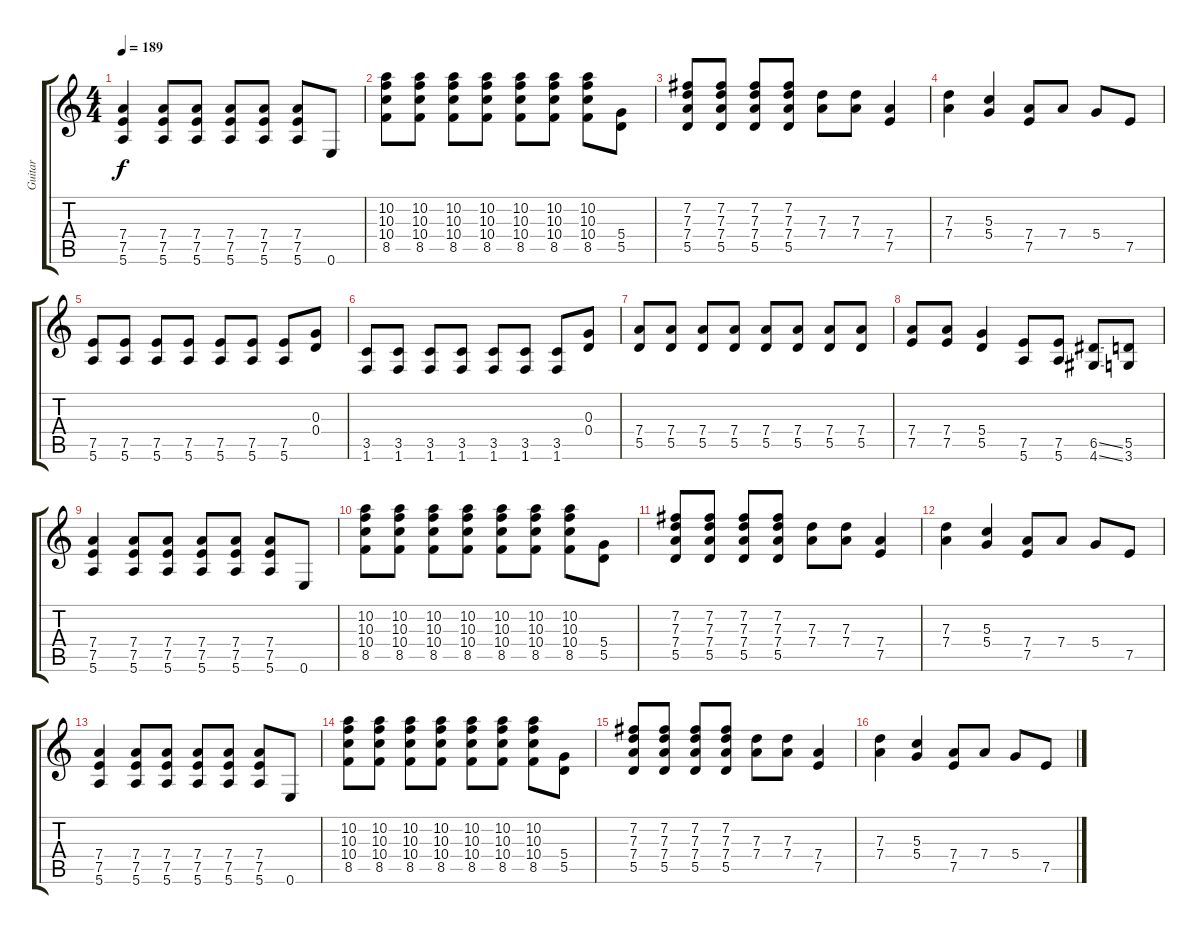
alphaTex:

\track ("Guitar" "Guitar") {instrument distortionguitar}
\staff {score tabs}
\tuning (E4 B3 G3 D3 A2 E2) {hide}
\ts (4 4)
\tempo 189
\clef g2
\ks c
(7.4 7.5 5.6).4{dy f} (7.4 7.5 5.6).8 (7.4 7.5 5.6).8 (7.4 7.5 5.6).8 (7.4 7.5 5.6).8 (7.4 7.5 5.6).8 0.6.8 |
(10.2 10.3 10.4 8.5).8 (10.2 10.3 10.4 8.5).8 (10.2 10.3 10.4 8.5).8 (10.2 10.3 10.4 8.5).8 (10.2 10.3 10.4 8.5).8 (10.2 10.3 10.4 8.5).8 (10.2 10.3 10.4 8.5).8 (5.4 5.5).8 |
(7.2 7.3 7.4 5.5).8 (7.2 7.3 7.4 5.5).8 (7.2 7.3 7.4 5.5).8 (7.2 7.3 7.4 5.5).8 (7.3 7.4).8 (7.3 7.4).8 (7.4 7.5).4 |
(7.3 7.4).4 (5.3 5.4).4 (7.4 7.5).8 7.4.8 5.4.8 7.5.8 |
(7.5 5.6).8 (7.5 5.6).8 (7.5 5.6).8 (7.5 5.6).8 (7.5 5.6).8 (7.5 5.6).8 (7.5 5.6).8 (0.3 0.4).8 |
(3.5 1.6).8 (3.5 1.6).8 (3.5 1.6).8 (3.5 1.6).8 (3.5 1.6).8 (3.5 1.6).8 (3.5 1.6).8 (0.3 0.4).8 |
(7.4 5.5).8 (7.4 5.5).8 (7.4 5.5).8 (7.4 5.5).8 (7.4 5.5).8 (7.4 5.5).8 (7.4 5.5).8 (7.4 5.5).8 |
(7.4 7.5).8 (7.4 7.5).8 (5.4 5.5).4 (7.5 5.6).8 (7.5 5.6).8 (6.5{ss} 4.6{ss}).8 (5.5 3.6).8 |
(7.4 7.5 5.6).4 (7.4 7.5 5.6).8 (7.4 7.5 5.6).8 (7.4 7.5 5.6).8 (7.4 7.5 5.6).8 (7.4 7.5 5.6).8 0.6.8 |
(10.2 10.3 10.4 8.5).8 (10.2 10.3 10.4 8.5).8 (10.2 10.3 10.4 8.5).8 (10.2 10.3 10.4 8.5).8 (10.2 10.3 10.4 8.5).8 (10.2 10.3 10.4 8.5).8 (10.2 10.3 10.4 8.5).8 (5.4 5.5).8 |
(7.2 7.3 7.4 5.5).8 (7.2 7.3 7.4 5.5).8 (7.2 7.3 7.4 5.5).8 (7.2 7.3 7.4 5.5).8 (7.3 7.4).8 (7.3 7.4).8 (7.4 7.5).4 |
(7.3 7.4).4 (5.3 5.4).4 (7.4 7.5).8 7.4.8 5.4.8 7.5.8 |
(7.4 7.5 5.6).4 (7.4 7.5 5.6).8 (7.4 7.5 5.6).8 (7.4 7.5 5.6).8 (7.4 7.5 5.6).8 (7.4 7.5 5.6).8 0.6.8 |
(10.2 10.3 10.4 8.5).8 (10.2 10.3 10.4 8.5).8 (10.2 10.3 10.4 8.5).8 (10.2 10.3 10.4 8.5).8 (10.2 10.3 10.4 8.5).8 (10.2 10.3 10.4 8.5).8 (10.2 10.3 10.4 8.5).8 (5.4 5.5).8 |
(7.2 7.3 7.4 5.5).8 (7.2 7.3 7.4 5.5).8 (7.2 7.3 7.4 5.5).8 (7.2 7.3 7.4 5.5).8 (7.3 7.4).8 (7.3 7.4).8 (7.4 7.5).4 |
(7.3 7.4).4 (5.3 5.4).4 (7.4 7.5).8 7.4.8 5.4.8 7.5.8
